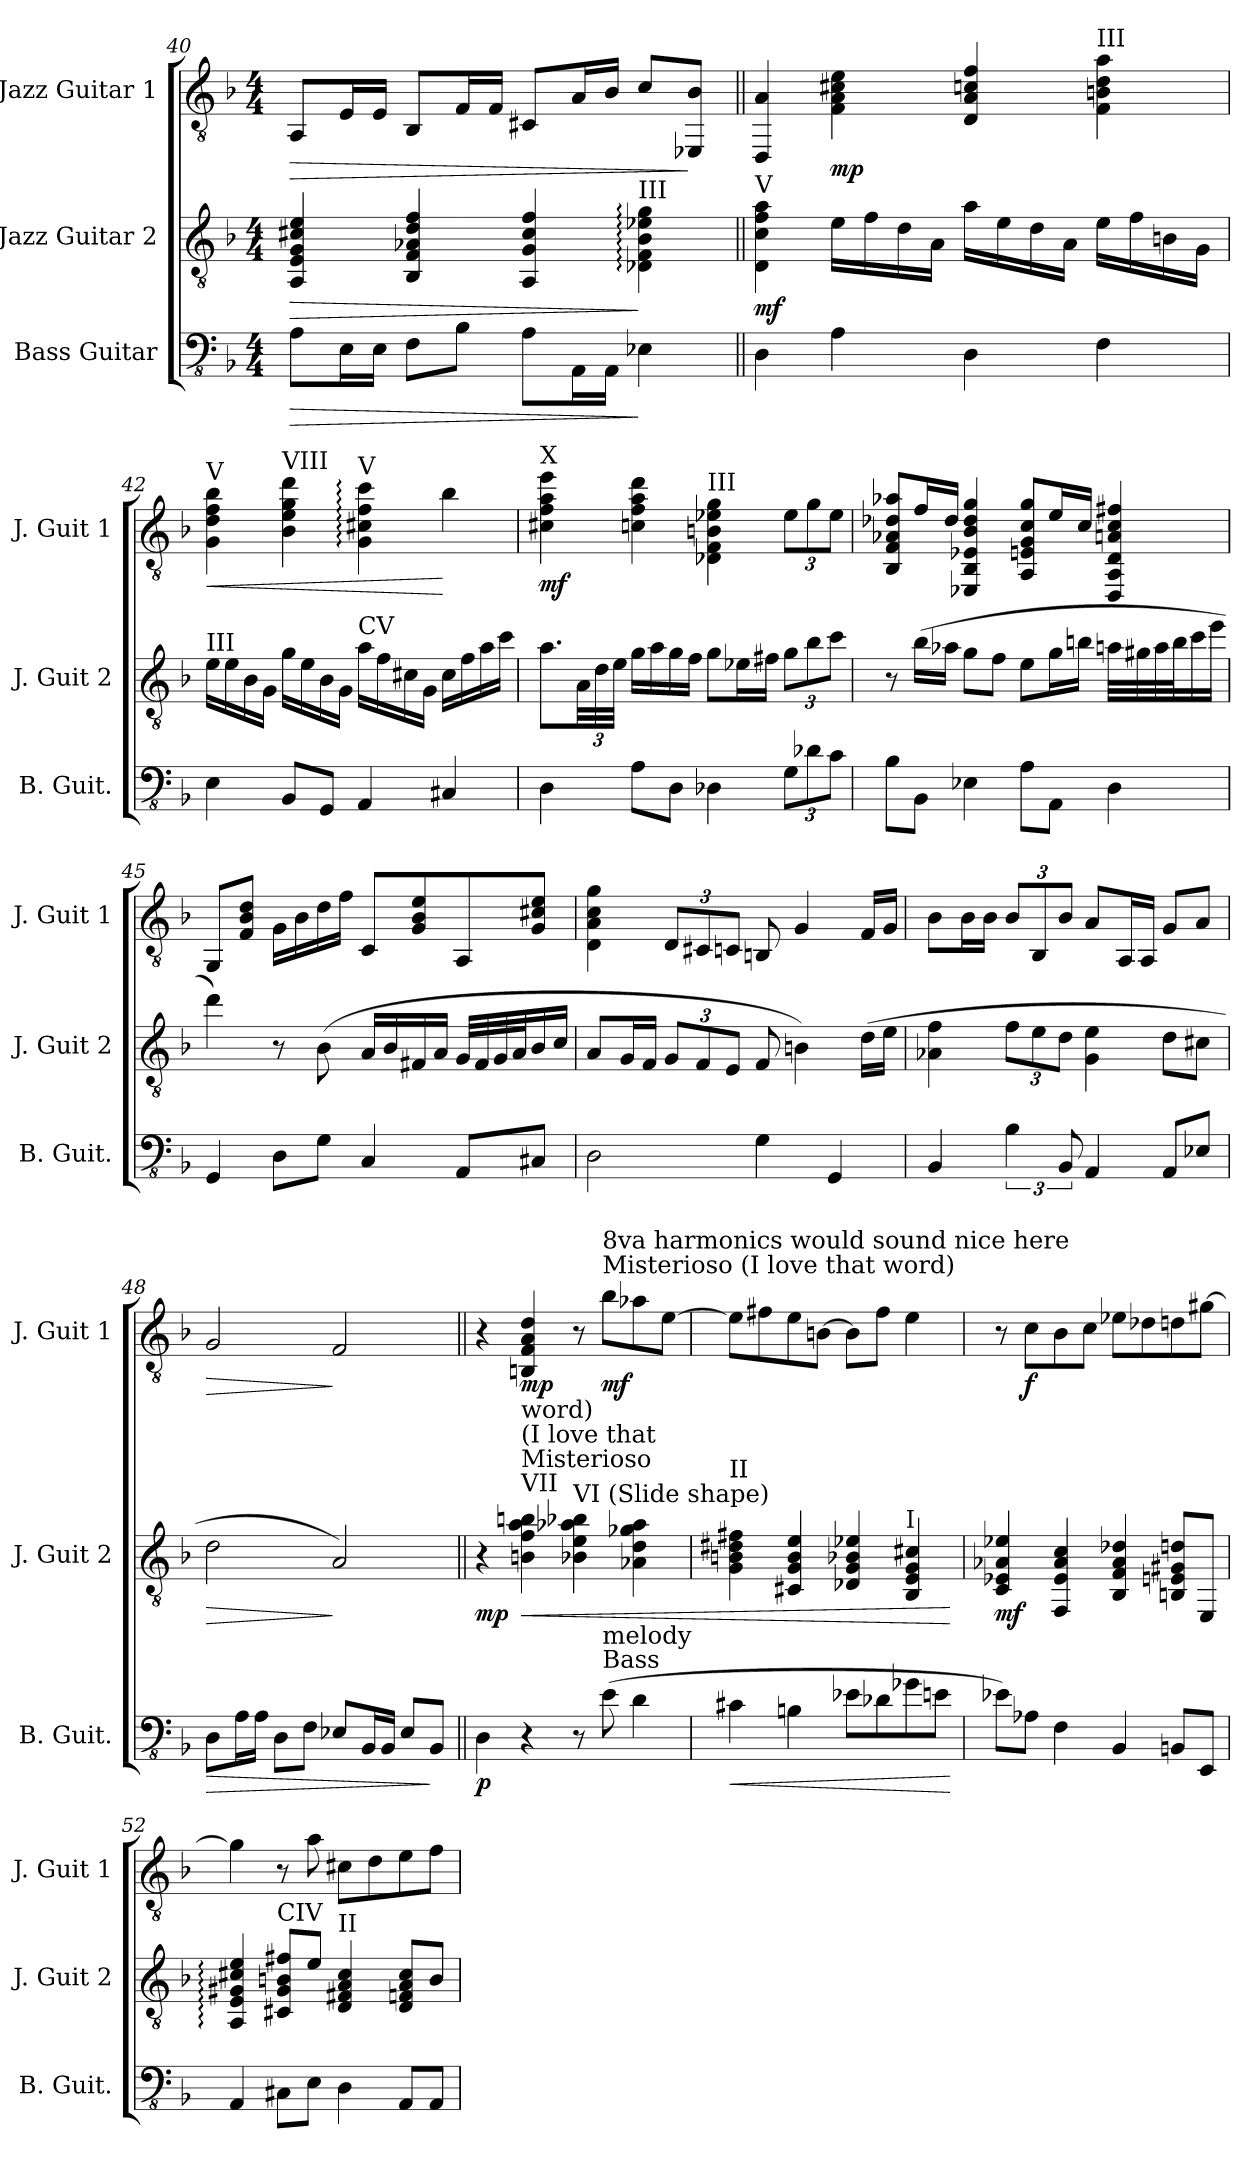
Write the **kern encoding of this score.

**kern	**dynam	**kern	**dynam	**kern	**dynam
*part3	*part3	*part2	*part2	*part1	*part1
*staff3	*staff3	*staff2	*staff2	*staff1	*staff1
*I"Bass Guitar	*	*I"Jazz Guitar 2	*	*I"Jazz Guitar 1	*
*I'B. Guit.	*	*I'J. Guit 2	*	*I'J. Guit 1	*
*clefFv4	*	*clefGv2	*	*clefGv2	*
*k[b-]	*	*k[b-]	*	*k[b-]	*
*M4/4	*	*M4/4	*	*M4/4	*
=40	=40	=40	=40	=40	=40
!	!LO:HP:b	!	!LO:HP:b	!	!LO:HP:b
8AA\L	>	4AA/ 4E/ 4G/ 4c#X/ 4e/	>	8AA/L	>
16EE\L	.	.	.	16E/L	.
16EE\JJ	.	.	.	16E/JJ	.
8FF\L	.	4BB-/ 4F/ 4A-X/ 4d/ 4f/	.	8BB-/L	.
8BB-\J	.	.	.	16F/L	.
.	.	.	.	16F/JJ	.
8AA\L	.	4AA/ 4G/ 4c#/ 4f/	.	8C#X/L	.
16AAA\L	.	.	.	16A/L	.
16AAA\JJ	.	.	.	16B-/JJ	.
!	!	!LO:TX:a:t=III	!	!	!
4EE-X\	]	4D-X\: 4F\: 4B-\: 4e-X\: 4g\:	]	8c/L	.
.	.	.	.	8EE-X/ 8B-/J	]
=41||	=41||	=41||	=41||	=41||	=41||
!	!	!LO:TX:a:t=V	!	!	!
!	!	!	!LO:DY:b	!	!
4DD\	.	4D\ 4c\ 4f\ 4a\	mf	4DD/ 4A/	.
!	!	!	!	!	!LO:DY:b
4AA\	.	16e\LL	.	4F\ 4A\ 4c#X\ 4e\	mp
.	.	16f\	.	.	.
.	.	16d\	.	.	.
.	.	16A\JJ	.	.	.
4DD\	.	16a\LL	.	4D/ 4A/ 4cn/ 4f/	.
.	.	16e\	.	.	.
.	.	16d\	.	.	.
.	.	16A\JJ	.	.	.
!	!	!	!	!LO:TX:a:t=III	!
4FF\	.	16e\LL	.	4F\ 4Bn\ 4d\ 4a\	.
.	.	16f\	.	.	.
.	.	16Bn\	.	.	.
.	.	16G\JJ	.	.	.
!!LO:LB:g=z
=42	=42	=42	=42	=42	=42
!	!	!	!	!LO:TX:a:t=V	!
!	!	!LO:TX:a:t=III	!	!	!
!	!	!	!	!	!LO:HP:b
4EE\	.	16e\LL	.	4G\ 4d\ 4f\ 4b-\	<
.	.	16e\	.	.	.
.	.	16B-\	.	.	.
.	.	16G\JJ	.	.	.
!	!	!	!	!LO:TX:a:t=VIII	!
8BBB-/L	.	16g\LL	.	4B-\ 4e\ 4g\ 4dd\	.
.	.	16e\	.	.	.
8GGG/J	.	16B-\	.	.	.
.	.	16G\JJ	.	.	.
!	!	!	!	!LO:TX:a:t=V	!
!	!	!LO:TX:a:t=CV	!	!	!
4AAA/	.	16a\LL	.	4G\: 4c#X\: 4f\: 4cc\:	.
.	.	16f\	.	.	.
.	.	16c#X\	.	.	.
.	.	16G\JJ	.	.	.
4CC#X/	.	16c#\LL	.	4b-\	[
.	.	16f\	.	.	.
.	.	16a\	.	.	.
.	.	16cc\JJ	.	.	.
=43	=43	=43	=43	=43	=43
!	!	!	!	!LO:TX:a:t=X	!
!	!	!	!	!	!LO:DY:b
4DD\	.	8.a\L	.	4c#X\ 4f\ 4a\ 4ee\	mf
*	*	*Xbrackettup	*	*	*
.	.	48A\LL	.	.	.
.	.	48d\	.	.	.
.	.	48e\JJJ	.	.	.
8AA\L	.	16g\LL	.	4cn\ 4f\ 4a\ 4dd\	.
.	.	16a\	.	.	.
8DD\J	.	16g\	.	.	.
.	.	16f\JJ	.	.	.
!	!	!	!	!LO:TX:a:t=III	!
4DD-X\	.	8g\L	.	4D-X\ 4F\ 4Bn\ 4e-X\ 4g\	.
.	.	16e-X\L	.	.	.
.	.	16f#X\JJ	.	.	.
*Xbrackettup	*	*	*	*Xbrackettup	*
12GG\L	.	12g\L	.	12e-\L	.
12D-X\	.	12b-\	.	12g\	.
12C\J	.	12cc\J	.	12e-\J	.
!!LO:PB:g=z
=44	=44	=44	=44	=44	=44
8BB-\L	.	8r	.	8BB-/ 8F/ 8A-X/ 8d-X/ 8a-X/L	.
8BBB-\J	.	(16b-\LL	.	16f/L	.
.	.	16a-X\JJ	.	16d-/JJ	.
4EE-X\	.	8g\L	.	4EE-X/ 4BB-/ 4E-X/ 4B-/ 4d-/ 4g/	.
.	.	8f\J	.	.	.
8AA\L	.	8e\L	.	8AA/ 8En/ 8G/ 8c/ 8g/L	.
8AAA\J	.	16g\L	.	16e/L	.
.	.	16bn\JJ	.	16c/JJ	.
4DD\	.	32an\LLL	.	4DD/ 4AA/ 4D/ 4An/ 4c/ 4f#X/	.
.	.	32g#X\	.	.	.
.	.	32a\	.	.	.
.	.	32b\J	.	.	.
.	.	16cc\	.	.	.
.	.	16ee\JJ	.	.	.
=45	=45	=45	=45	=45	=45
4GGG/	.	4dd\)	.	8GG/L	.
.	.	.	.	8F/ 8B-/ 8d/J	.
8DD\L	.	8r	.	16G\LL	.
.	.	.	.	16B-\	.
8GG\J	.	(8B-\	.	16d\	.
.	.	.	.	16f\JJ	.
4CC/	.	16A/LL	.	8C/L	.
.	.	16B-/	.	.	.
.	.	16F#X/	.	8G/ 8B-/ 8e/	.
.	.	16A/JJ	.	.	.
8AAA/L	.	32G/LLL	.	8AA/	.
.	.	32F#/	.	.	.
.	.	32G/	.	.	.
.	.	32A/J	.	.	.
8CC#X/J	.	16B-/	.	8G/ 8c#X/ 8e/J	.
.	.	16c/JJ	.	.	.
!!LO:LB:g=z
=46	=46	=46	=46	=46	=46
2DD\	.	8A/L	.	4D\ 4A\ 4c\ 4g\	.
.	.	16G/L	.	.	.
.	.	16F/JJ	.	.	.
.	.	12G/L	.	12D/L	.
.	.	12F/	.	12C#X/	.
.	.	12E/J	.	12Cn/J	.
4GG\	.	8F/	.	8BBn/	.
.	.	4Bn\)	.	4G/	.
4GGG/	.	.	.	.	.
.	.	(16d\LL	.	16F/LL	.
.	.	16e\JJ	.	16G/JJ	.
=47	=47	=47	=47	=47	=47
4BBB-/	.	4A-X\ 4f\	.	8B-\L	.
.	.	.	.	16B-\L	.
.	.	.	.	16B-\JJ	.
*brackettup	*	*	*	*	*
6BB-\	.	12f\L	.	12B-/L	.
.	.	12e\	.	12BB-/	.
12BBB-/	.	12d\J	.	12B-/J	.
4AAA/	.	4G\ 4e\	.	8A/L	.
.	.	.	.	16AA/L	.
.	.	.	.	16AA/JJ	.
8AAA/L	.	8d\L	.	8G/L	.
8EE-X/J	.	8c#X\J	.	8A/J	.
=48	=48	=48	=48	=48	=48
!	!LO:HP:b	!	!LO:HP:b	!	!LO:HP:b
8DD\L	>	2d\	>	2G/	>
16AA\L	.	.	.	.	.
16AA\JJ	.	.	.	.	.
8DD\L	.	.	.	.	.
8FF\J	.	.	.	.	.
8EE-X/L	.	2A/)	]	2F/	]
16BBB-/L	.	.	.	.	.
16BBB-/JJ	.	.	.	.	.
8EE-/L	.	.	.	.	.
8BBB-/J	]	.	.	.	.
!!LO:LB:g=z
=49||	=49||	=49||	=49||	=49||	=49||
!	!LO:DY:b	!	!LO:DY:b	!	!
4DD\	p	4r	mp	4r	.
!	!	!LO:TX:a:t=VII	!	!	!
!	!	!LO:TX:a:t=Misterioso	!	!	!
!	!	!LO:TX:a:t=(I love that	!	!	!
!	!	!LO:TX:a:t=word)	!	!	!
!	!	!	!LO:HP:b	!	!LO:DY:b
4r	.	4Bn\ 4f\ 4a\ 4bn\	<	4BBn/ 4F/ 4A/ 4d/	mp
!	!	!LO:TX:a:t=VI (Slide shape)	!	!	!
8r	.	4B-X\ 4e\ 4a-X\ 4b-X\	.	8r	.
!	!	!	!	!LO:TX:a:t=Misterioso (I love that word)	!
!	!	!	!	!LO:TX:a:t=8va harmonics would sound nice here	!
!LO:TX:a:t=Bass	!	!	!	!	!
!LO:TX:a:t=melody	!	!	!	!	!
!	!	!	!	!	!LO:DY:b
(8E\	.	.	.	8b-\L	mf
4D\	.	4A-X\ 4d\ 4g-X\ 4a-\	.	8a-X\	.
.	.	.	.	[8e\J	.
=50	=50	=50	=50	=50	=50
!	!	!LO:TX:a:t=II	!	!	!
!	!LO:HP:b	!	!	!	!
4C#X\	<	4G\ 4Bn\ 4d#X\ 4f#X\	.	8e\L]	.
.	.	.	.	8f#X\	.
4BBn\	.	4C#X/ 4G/ 4B/ 4e/	.	8e\	.
.	.	.	.	[8Bn\J	.
8E-X\L	.	4D-X/ 4G/ 4B-X/ 4e-X/	.	8B\L]	.
8D-X\	.	.	.	8f#\J	.
!	!	!LO:TX:a:t=I	!	!	!
8G-X\	.	4BB-/ 4E/ 4G/ 4c#X/	.	4e\	.
8En\J	.	.	.	.	.
.	[	.	[	.	.
=51	=51	=51	=51	=51	=51
!	!	!	!LO:DY:b	!	!
8E-X\L)	.	4C/ 4E-X/ 4A-X/ 4e-X/	mf	8r	.
!	!	!	!	!	!LO:DY:b
8AA-X\J	.	.	.	8c\L	f
4FF\	.	4FF/ 4E-/ 4A-/ 4c/	.	8B-\	.
.	.	.	.	8c\J	.
4BBB-/	.	4BB-/ 4F/ 4A-/ 4d-X/	.	8e-X\L	.
.	.	.	.	8d-X\	.
8BBBn/L	.	8BBn/ 8En/ 8G#X/ 8dn/L	.	8dn\	.
8EEE/J	.	8EE/J	.	[8g#X\J	.
!!LO:PB:g=z
=52	=52	=52	=52	=52	=52
4AAA/	.	4AA/: 4E/: 4G#X/: 4c#X/: 4e/:	.	4g#\]	.
!	!	!LO:TX:a:t=CIV	!	!	!
8CC#X\L	.	8C#X/ 8G#/ 8Bn/ 8f#X/L	.	8r	.
8EE\J	.	8e/J	.	8a\	.
!	!	!LO:TX:a:t=II	!	!	!
4DD\	.	4D/ 4F#X/ 4A/ 4c#/	.	8c#X\L	.
.	.	.	.	8d\	.
8AAA/L	.	8D/ 8Fn/ 8A/ 8c#/L	.	8e\	.
8AAA/J	.	8B/J	.	8f\J	.
=	=	=	=	=	=
*-	*-	*-	*-	*-	*-
